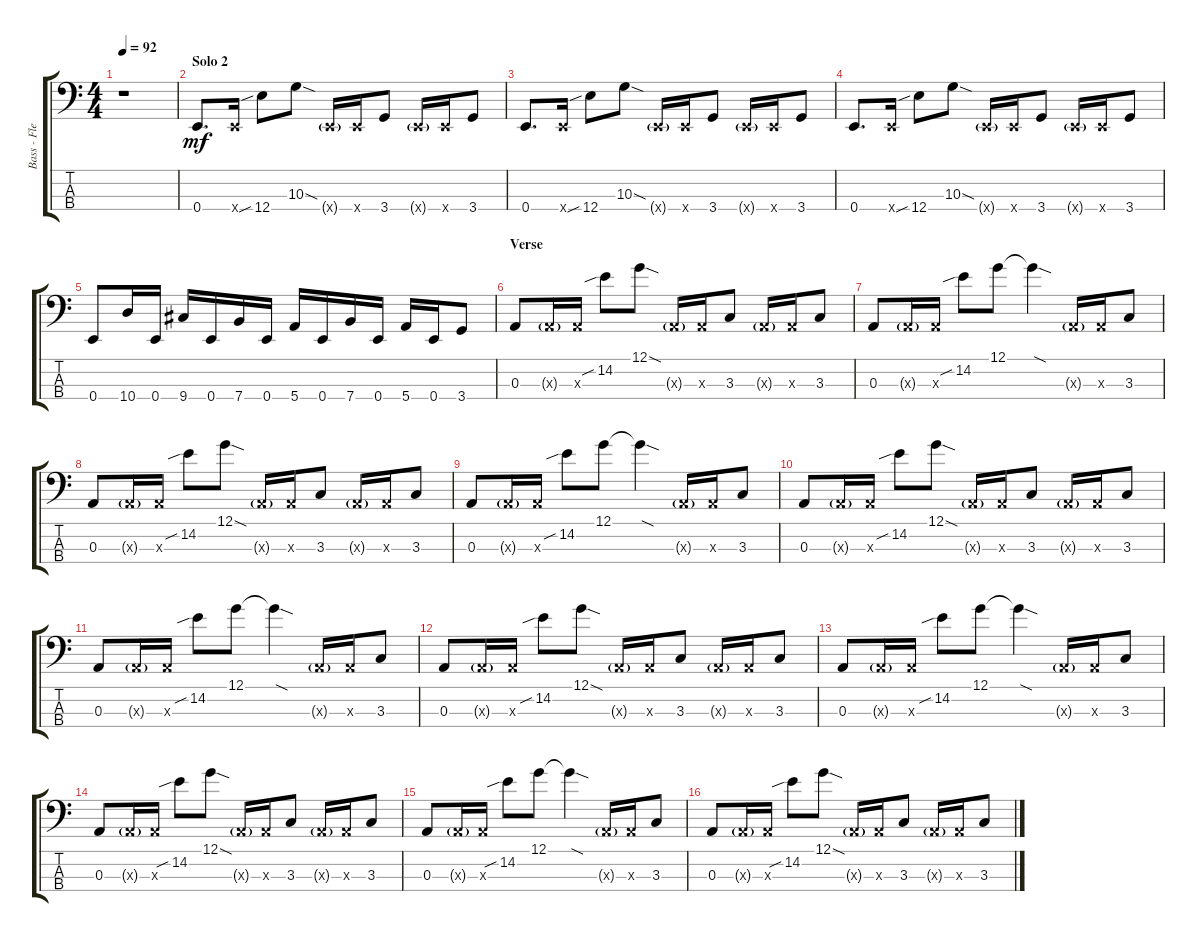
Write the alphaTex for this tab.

\track ("Bass - Flea" "Bass - Fle") {instrument electricbassfinger}
\staff {score tabs}
\tuning (G2 D2 A1 E1) {hide}
\ts (4 4)
\tempo 92
\clef f4
\ks c
r.1{dy mf} |
\section ("" "Solo 2")
0.4.8{d} 0.4{x}.16 12.4{sib}.8 10.3{sod}.8 0.4{g x}.16 0.4{x}.16 3.4.8 0.4{g x}.16 0.4{x}.16 3.4.8 |
0.4.8{d} 0.4{x}.16 12.4{sib}.8 10.3{sod}.8 0.4{g x}.16 0.4{x}.16 3.4.8 0.4{g x}.16 0.4{x}.16 3.4.8 |
0.4.8{d} 0.4{x}.16 12.4{sib}.8 10.3{sod}.8 0.4{g x}.16 0.4{x}.16 3.4.8 0.4{g x}.16 0.4{x}.16 3.4.8 |
0.4.8 10.4.16 0.4.16 9.4.16 0.4.16 7.4.16 0.4.16 5.4.16 0.4.16 7.4.16 0.4.16 5.4.16 0.4.16 3.4.8 |
\section ("" "Verse")
0.3.8 0.3{g x}.16 0.3{x}.16 14.2{sib}.8 12.1{sod}.8 0.3{g x}.16 0.3{x}.16 3.3.8 0.3{g x}.16 0.3{x}.16 3.3.8 |
0.3.8 0.3{g x}.16 0.3{x}.16 14.2{sib}.8 12.1.8 12.1{sod t}.4 0.3{g x}.16 0.3{x}.16 3.3.8 |
0.3.8 0.3{g x}.16 0.3{x}.16 14.2{sib}.8 12.1{sod}.8 0.3{g x}.16 0.3{x}.16 3.3.8 0.3{g x}.16 0.3{x}.16 3.3.8 |
0.3.8 0.3{g x}.16 0.3{x}.16 14.2{sib}.8 12.1.8 12.1{sod t}.4 0.3{g x}.16 0.3{x}.16 3.3.8 |
0.3.8 0.3{g x}.16 0.3{x}.16 14.2{sib}.8 12.1{sod}.8 0.3{g x}.16 0.3{x}.16 3.3.8 0.3{g x}.16 0.3{x}.16 3.3.8 |
0.3.8 0.3{g x}.16 0.3{x}.16 14.2{sib}.8 12.1.8 12.1{sod t}.4 0.3{g x}.16 0.3{x}.16 3.3.8 |
0.3.8 0.3{g x}.16 0.3{x}.16 14.2{sib}.8 12.1{sod}.8 0.3{g x}.16 0.3{x}.16 3.3.8 0.3{g x}.16 0.3{x}.16 3.3.8 |
0.3.8 0.3{g x}.16 0.3{x}.16 14.2{sib}.8 12.1.8 12.1{sod t}.4 0.3{g x}.16 0.3{x}.16 3.3.8 |
0.3.8 0.3{g x}.16 0.3{x}.16 14.2{sib}.8 12.1{sod}.8 0.3{g x}.16 0.3{x}.16 3.3.8 0.3{g x}.16 0.3{x}.16 3.3.8 |
0.3.8 0.3{g x}.16 0.3{x}.16 14.2{sib}.8 12.1.8 12.1{sod t}.4 0.3{g x}.16 0.3{x}.16 3.3.8 |
0.3.8 0.3{g x}.16 0.3{x}.16 14.2{sib}.8 12.1{sod}.8 0.3{g x}.16 0.3{x}.16 3.3.8 0.3{g x}.16 0.3{x}.16 3.3.8
